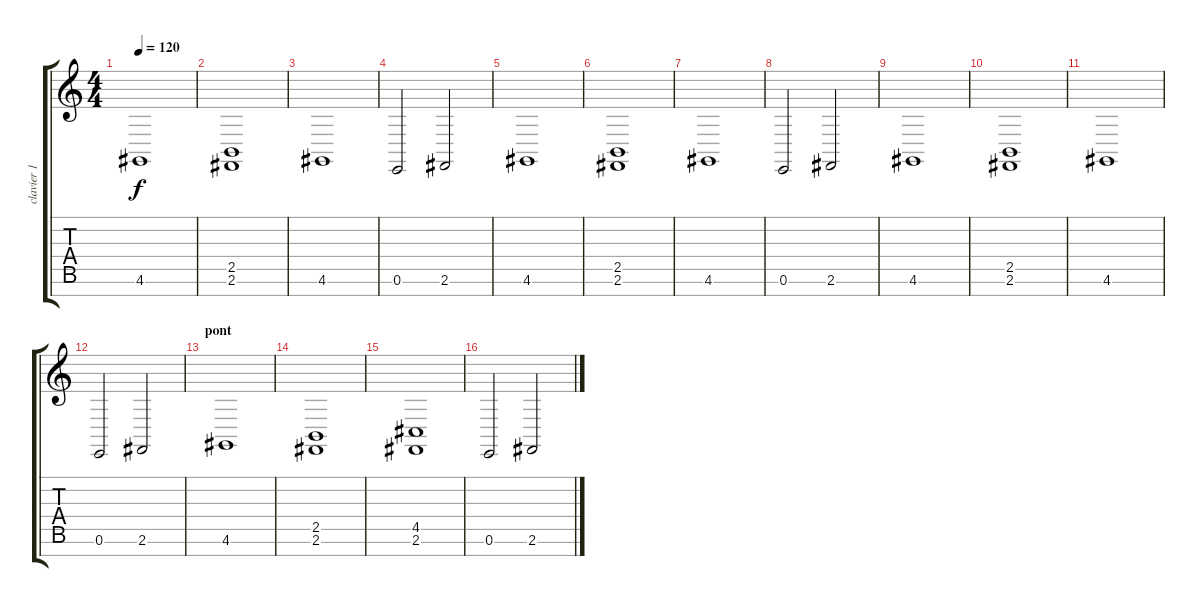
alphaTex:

\track ("clavier 1" "clavier 1") {instrument stringensemble1}
\staff {score tabs}
\tuning (E4 B3 G3 D3 A2 E2 B1) {hide}
\ts (4 4)
\tempo 120
\clef g2
\ks c
4.6.1{dy f} |
(2.5 2.6).1 |
4.6.1 |
0.6.2 2.6.2 |
4.6.1 |
(2.5 2.6).1 |
4.6.1 |
0.6.2 2.6.2 |
4.6.1 |
(2.5 2.6).1 |
4.6.1 |
0.6.2 2.6.2 |
\section ("" "pont")
4.6.1 |
(2.5 2.6).1 |
(4.5 2.6).1 |
0.6.2 2.6.2
